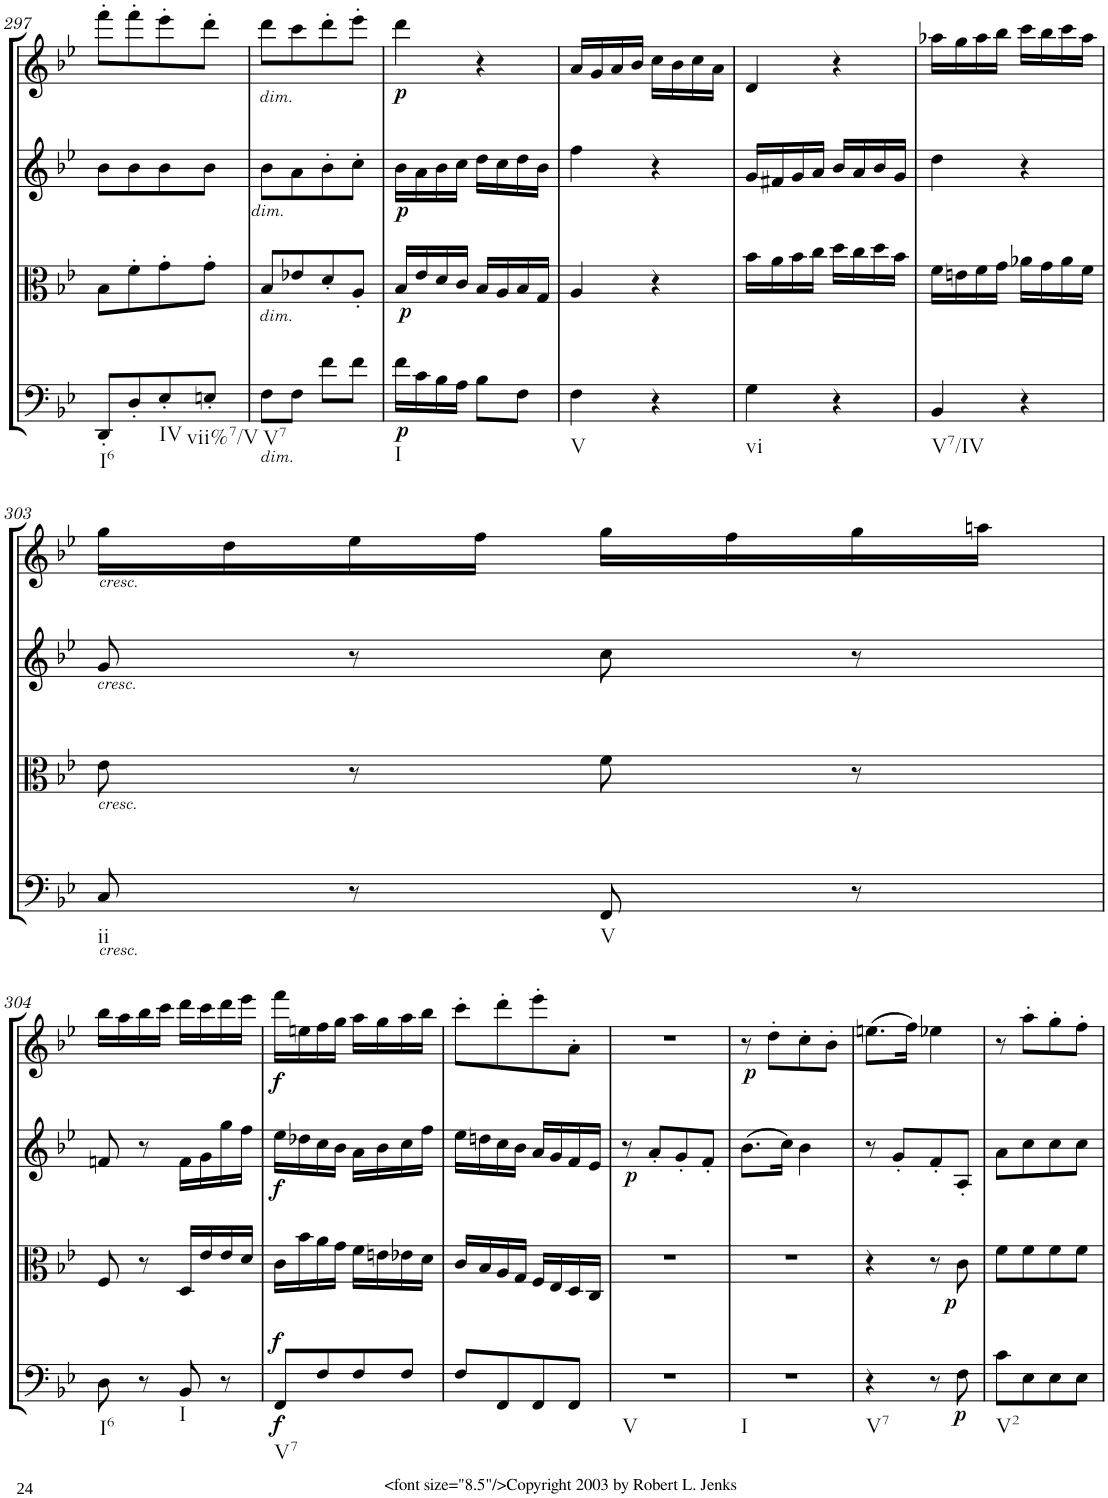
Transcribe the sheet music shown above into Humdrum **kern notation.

**kern	**dynam	**kern	**dynam	**kern	**dynam	**kern	**dynam
*part4	*part4	*part3	*part3	*part2	*part2	*part1	*part1
*staff4	*staff4	*staff3	*staff3	*staff2	*staff2	*staff1	*staff1
*I"Cello	*	*I"Viola	*	*I"2nd Violin	*	*I"1st Violin	*
*	*	*I'Vla	*	*I'Vln	*	*I'Vln	*
!!LO:PB:g=z
*clefF4	*	*clefC3	*	*clefG2	*	*clefG2	*
*k[b-e-]	*	*k[b-e-]	*	*k[b-e-]	*	*k[b-e-]	*
*B-:	*	*B-:	*	*B-:	*	*B-:	*
*M2/4	*	*M2/4	*	*M2/4	*	*M2/4	*
=297	=297	=297	=297	=297	=297	=297	=297
!LO:TX:b:t=I6	!	!	!	!	!	!	!
8DD'/L	.	8B-\L	.	8b-\L	.	8fff'\L	.
8D'/	.	8f'\	.	8b-\	.	8fff'\	.
!LO:TX:b:t=IV	!	!	!	!	!	!	!
8E-'/	.	8g'\	.	8b-\	.	8eee-'\	.
!LO:TX:b:t=vii%7/V	!	!	!	!	!	!	!
8En'/J	.	8g'\J	.	8b-\J	.	8ddd'\J	.
=298	=298	=298	=298	=298	=298	=298	=298
!	!	!	!	!	!	!LO:TX:b:i:t=dim.	!
!	!	!	!	!LO:TX:b:i:t=dim.	!	!	!
!	!	!LO:TX:b:i:t=dim.	!	!	!	!	!
!LO:TX:b:i:t=dim.	!	!	!	!	!	!	!
!LO:TX:b:t=V7	!	!	!	!	!	!	!
8F\L	.	8B-/L	.	8b-\L	.	8ddd\L	.
8F\J	.	8e-X/	.	8a\	.	8ccc\	.
8f\L	.	8d'/	.	8b-'\	.	8ddd'\	.
8f\J	.	8A'/J	.	8cc'\J	.	8eee-'\J	.
=299	=299	=299	=299	=299	=299	=299	=299
!LO:TX:b:t=I	!	!	!	!	!	!	!
!	!LO:DY:b	!	!LO:DY:b	!	!LO:DY:b	!	!LO:DY:b
16f\LL	p	16B-/LL	p	16b-\LL	p	4ddd\	p
16c\	.	16e-/	.	16a\	.	.	.
16B-\	.	16d/	.	16b-\	.	.	.
16A\JJ	.	16c/JJ	.	16cc\JJ	.	.	.
8B-\L	.	16B-/LL	.	16dd\LL	.	4r	.
.	.	16A/	.	16cc\	.	.	.
8F\J	.	16B-/	.	16dd\	.	.	.
.	.	16G/JJ	.	16b-\JJ	.	.	.
=300	=300	=300	=300	=300	=300	=300	=300
!LO:TX:b:t=V	!	!	!	!	!	!	!
4F\	.	4A/	.	4ff\	.	16a/LL	.
.	.	.	.	.	.	16g/	.
.	.	.	.	.	.	16a/	.
.	.	.	.	.	.	16b-/JJ	.
4r	.	4r	.	4r	.	16cc\LL	.
.	.	.	.	.	.	16b-\	.
.	.	.	.	.	.	16cc\	.
.	.	.	.	.	.	16a\JJ	.
=301	=301	=301	=301	=301	=301	=301	=301
!LO:TX:b:t=vi	!	!	!	!	!	!	!
4G\	.	16b-\LL	.	16g/LL	.	4d/	.
.	.	16a\	.	16f#X/	.	.	.
.	.	16b-\	.	16g/	.	.	.
.	.	16cc\JJ	.	16a/JJ	.	.	.
4r	.	16dd\LL	.	16b-/LL	.	4r	.
.	.	16cc\	.	16a/	.	.	.
.	.	16dd\	.	16b-/	.	.	.
.	.	16b-\JJ	.	16g/JJ	.	.	.
=302	=302	=302	=302	=302	=302	=302	=302
!LO:TX:b:t=V7/IV	!	!	!	!	!	!	!
4BB-/	.	16f\LL	.	4dd\	.	16aa-X\LL	.
.	.	16en\	.	.	.	16gg\	.
.	.	16f\	.	.	.	16aa-\	.
.	.	16g\JJ	.	.	.	16bb-\JJ	.
4r	.	16a-X\LL	.	4r	.	16ccc\LL	.
.	.	16g\	.	.	.	16bb-\	.
.	.	16a-\	.	.	.	16ccc\	.
.	.	16f\JJ	.	.	.	16aa-\JJ	.
!!LO:LB:g=z
=303	=303	=303	=303	=303	=303	=303	=303
!	!	!	!	!	!	!LO:TX:b:i:t=cresc.	!
!	!	!	!	!LO:TX:b:i:t=cresc.	!	!	!
!	!	!LO:TX:b:i:t=cresc.	!	!	!	!	!
!LO:TX:b:i:t=cresc.	!	!	!	!	!	!	!
!LO:TX:b:t=ii	!	!	!	!	!	!	!
8C/	.	8e-\	.	8g/	.	16gg\LL	.
.	.	.	.	.	.	16dd\	.
8r	.	8r	.	8r	.	16ee-\	.
.	.	.	.	.	.	16ff\JJ	.
!LO:TX:b:t=V	!	!	!	!	!	!	!
8FF/	.	8f\	.	8cc\	.	16gg\LL	.
.	.	.	.	.	.	16ff\	.
8r	.	8r	.	8r	.	16gg\	.
.	.	.	.	.	.	16aan\JJ	.
!!LO:LB:g=z
=304	=304	=304	=304	=304	=304	=304	=304
!LO:TX:b:t=I6	!	!	!	!	!	!	!
8D\	.	8F/	.	8fn/	.	16bb-\LL	.
.	.	.	.	.	.	16aa\	.
8r	.	8r	.	8r	.	16bb-\	.
.	.	.	.	.	.	16ccc\JJ	.
!LO:TX:b:t=I	!	!	!	!	!	!	!
8BB-/	.	16D/LL	.	16f\LL	.	16ddd\LL	.
.	.	16e-/	.	16g\	.	16ccc\	.
8r	.	16e-/	.	16gg\	.	16ddd\	.
.	.	16d/JJ	.	16ff\JJ	.	16eee-\JJ	.
=305	=305	=305	=305	=305	=305	=305	=305
!LO:TX:b:t=V7	!	!	!	!	!	!	!
!	!LO:DY:a	!	!	!	!	!	!
!	!LO:DY:n=1:b	!	!	!	!LO:DY:b	!	!LO:DY:b
8FF/L	f f	16c\LL	.	16ee-\LL	f	16fff\LL	f
.	.	16b-\	.	16dd-X\	.	16een\	.
8F/	.	16a\	.	16cc\	.	16ff\	.
.	.	16g\JJ	.	16b-\JJ	.	16gg\JJ	.
8F/	.	16f\LL	.	16a\LL	.	16aa\LL	.
.	.	16en\	.	16b-\	.	16gg\	.
8F/J	.	16e-X\	.	16cc\	.	16aa\	.
.	.	16d\JJ	.	16ff\JJ	.	16bb-\JJ	.
=306	=306	=306	=306	=306	=306	=306	=306
8F/L	.	16c/LL	.	16ee-\LL	.	8ccc'\L	.
.	.	16B-/	.	16ddn\	.	.	.
8FF/	.	16A/	.	16cc\	.	8ddd'\	.
.	.	16G/JJ	.	16b-\JJ	.	.	.
8FF/	.	16F/LL	.	16a/LL	.	8eee-'\	.
.	.	16E-/	.	16g/	.	.	.
8FF/J	.	16D/	.	16f/	.	8a'\J	.
.	.	16C/JJ	.	16e-/JJ	.	.	.
=307	=307	=307	=307	=307	=307	=307	=307
!LO:TX:b:t=V	!	!	!	!	!	!	!
!	!	!	!	!	!LO:DY:b	!	!
2r	.	2r	.	8r	p	2r	.
.	.	.	.	8a'/L	.	.	.
.	.	.	.	8g'/	.	.	.
.	.	.	.	8f'/J	.	.	.
=308	=308	=308	=308	=308	=308	=308	=308
!LO:TX:b:t=I	!	!	!	!	!	!	!
!	!	!	!	!	!	!	!LO:DY:b
2r	.	2r	.	(8.b-\L	.	8r	p
.	.	.	.	.	.	8dd'\L	.
.	.	.	.	16cc\Jk)	.	.	.
.	.	.	.	4b-\	.	8cc'\	.
.	.	.	.	.	.	8b-'\J	.
=309	=309	=309	=309	=309	=309	=309	=309
!LO:TX:b:t=V7	!	!	!	!	!	!	!
4r	.	4r	.	8r	.	(8.een\L	.
.	.	.	.	8g'/L	.	.	.
.	.	.	.	.	.	16ff\Jk)	.
8r	.	8r	.	8f'/	.	4ee-X\	.
!	!LO:DY:b	!	!LO:DY:b	!	!	!	!
8F\	p	8c\	p	8A'/J	.	.	.
=310	=310	=310	=310	=310	=310	=310	=310
!LO:TX:b:t=V2	!	!	!	!	!	!	!
8c\L	.	8f\L	.	8a\L	.	8r	.
8E-\	.	8f\	.	8cc\	.	8aa'\L	.
8E-\	.	8f\	.	8cc\	.	8gg'\	.
8E-\J	.	8f\J	.	8cc\J	.	8ff'\J	.
=	=	=	=	=	=	=	=
*-	*-	*-	*-	*-	*-	*-	*-
